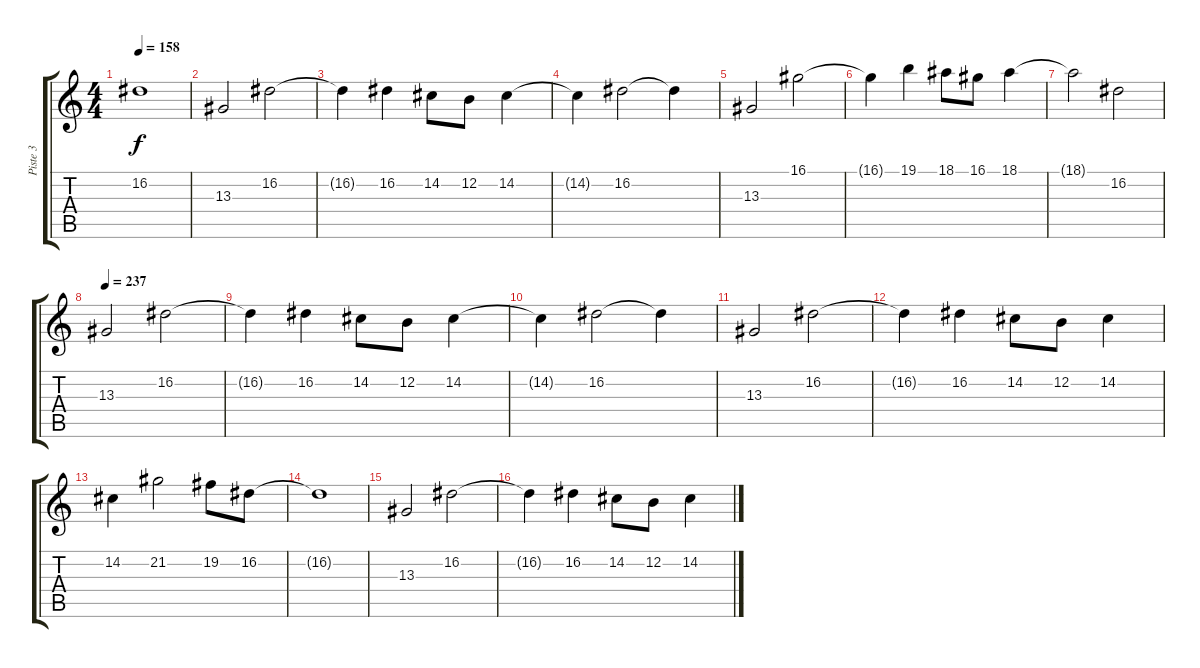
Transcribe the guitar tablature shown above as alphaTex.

\track ("Piste 3" "Piste 3") {instrument flute}
\staff {score tabs}
\tuning (E4 B3 G3 D3 A2 E2) {hide}
\ts (4 4)
\tempo 158
\clef g2
\ks c
16.2{t}.1{dy f} |
13.3.2 16.2.2 |
16.2{t}.4 16.2.4 14.2.8 12.2.8 14.2.4 |
14.2{t}.4 16.2.2 16.2{t}.4 |
13.3.2 16.1.2 |
16.1{t}.4 19.1.4 18.1.8 16.1.8 18.1.4 |
18.1{t}.2 16.2.2 |
\tempo 237
13.3.2 16.2.2 |
16.2{t}.4 16.2.4 14.2.8 12.2.8 14.2.4 |
14.2{t}.4 16.2.2 16.2{t}.4 |
13.3.2 16.2.2 |
16.2{t}.4 16.2.4 14.2.8 12.2.8 14.2.4 |
14.2.4 21.2.2 19.2.8 16.2.8 |
16.2{t}.1 |
13.3.2 16.2.2 |
16.2{t}.4 16.2.4 14.2.8 12.2.8 14.2.4
